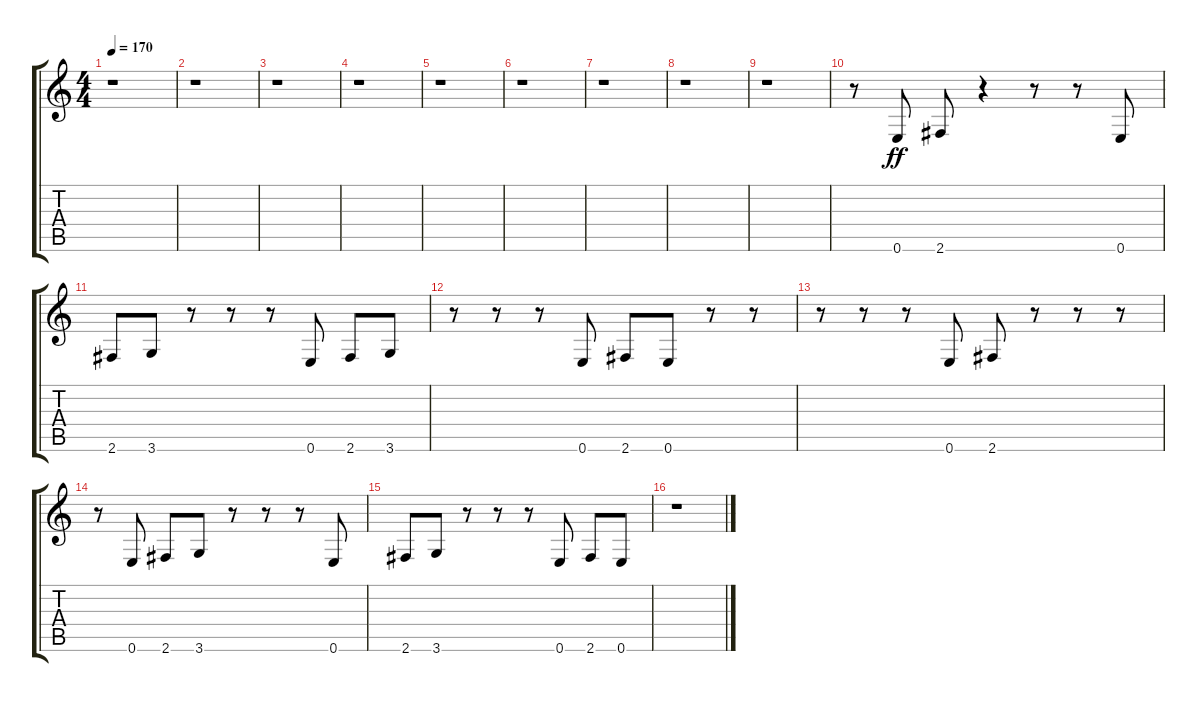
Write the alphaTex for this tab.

\track "" {instrument fretlessbass}
\staff {score tabs}
\tuning (E4 B3 G3 D3 A2 E2) {hide}
\ts (4 4)
\tempo 170
\clef g2
\ks c
r.1{dy ff} |
r.1 |
r.1 |
r.1 |
r.1 |
r.1 |
r.1 |
r.1 |
r.1 |
r.8 0.6.8 2.6.8 r.4 r.8 r.8 0.6.8 |
2.6.8 3.6.8 r.8 r.8 r.8 0.6.8 2.6.8 3.6.8 |
r.8 r.8 r.8 0.6.8 2.6.8 0.6.8 r.8 r.8 |
r.8 r.8 r.8 0.6.8 2.6.8 r.8 r.8 r.8 |
r.8 0.6.8 2.6.8 3.6.8 r.8 r.8 r.8 0.6.8 |
2.6.8 3.6.8 r.8 r.8 r.8 0.6.8 2.6.8 0.6.8 |
r.1
